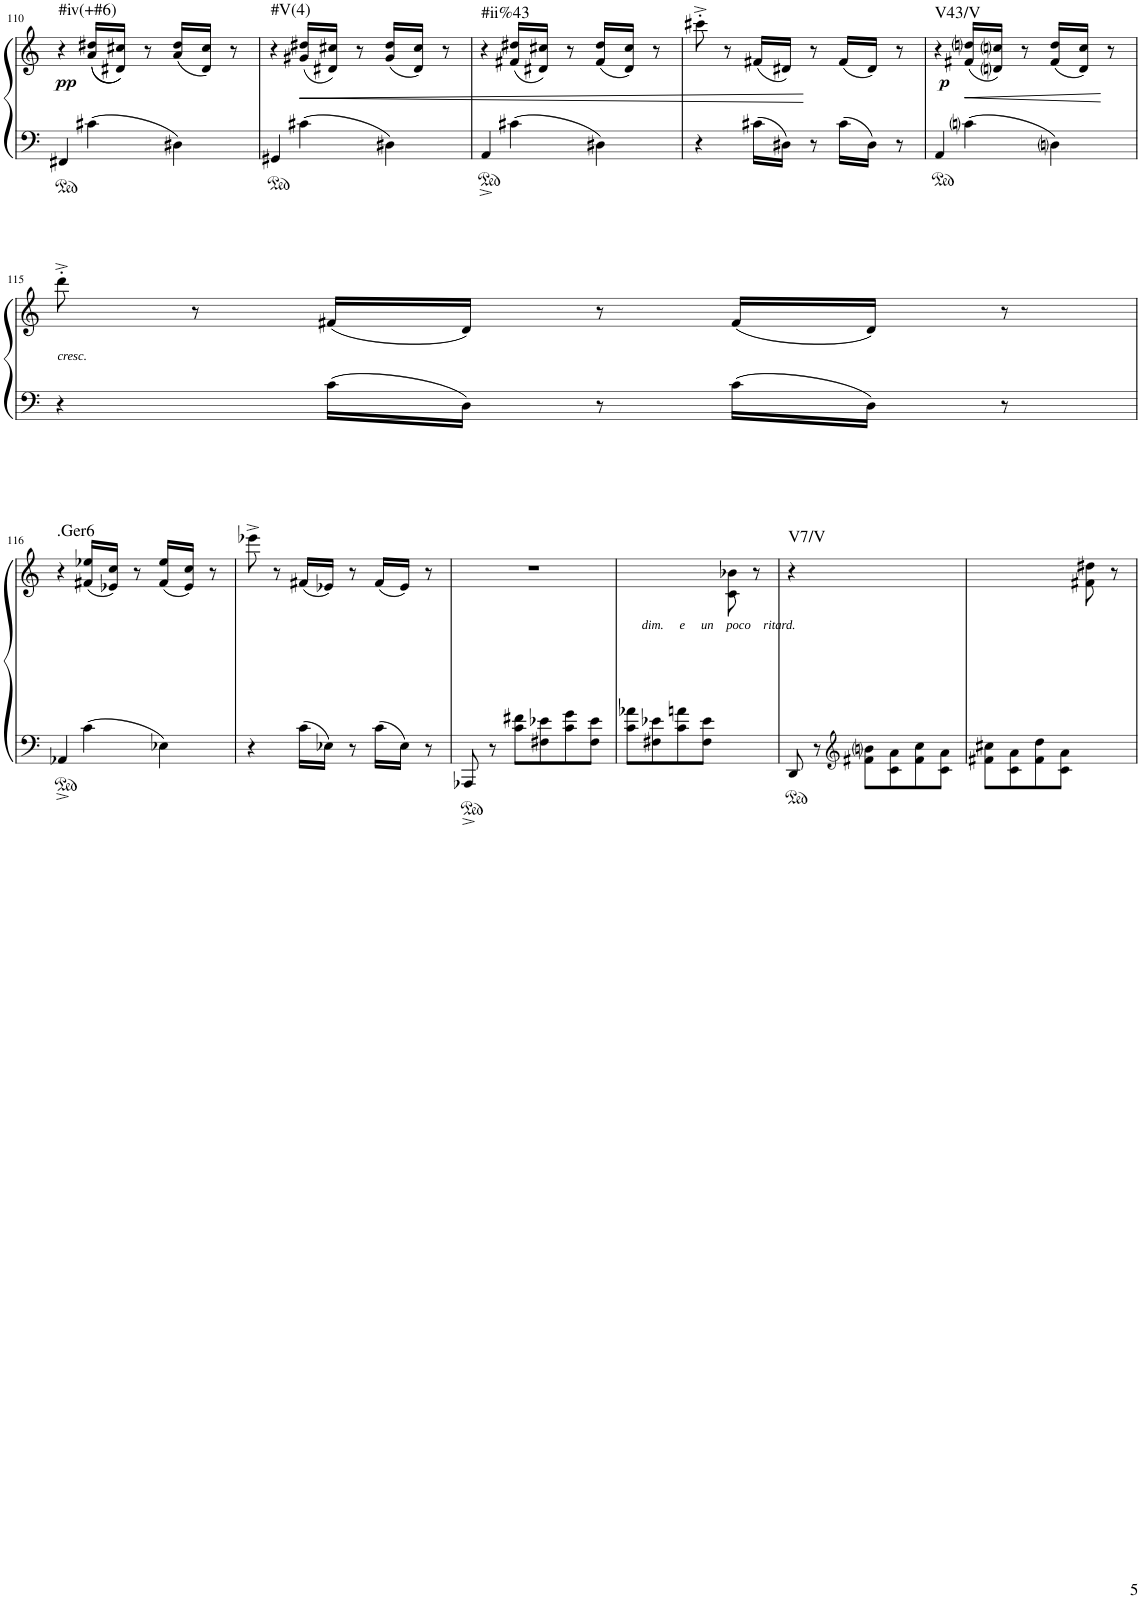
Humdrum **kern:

**kern	**kern	**dynam	**harte
*part1	*part1	*part1	*part1
*staff2	*staff1	*staff1/2	*
*I"Midi_1	*	*	*
!!LO:PB:g=z
*clefF4	*clefG2	*	*
*k[]	*k[]	*	*
*M3/4	*M3/4	*	*
=110	=110	=110	=110
!	!	!LO:DY:b	!LO:H:kt=#iv(+#6)
4FF#X/	4r	pp	N
4c#X\	((16a/ 16dd#X/LL	.	.
.	16d#X/ 16cc#X/JJ))	.	.
.	8r	.	.
4D#X\	(16a/ 16dd#/LL	.	.
.	16d#/ 16cc#/JJ)	.	.
.	8r	.	.
=111	=111	=111	=111
!	!	!	!LO:H:kt=#V(4)
4GG#X/	4r	.	N
!	!	!LO:HP:b	!
4c#X\	(16g#X/ 16dd#X/LL	<	.
.	16d#X/ 16cc#X/JJ)	.	.
.	8r	.	.
4D#X\	(16g#/ 16dd#/LL	.	.
.	16d#/ 16cc#/JJ)	.	.
.	8r	.	.
=112	=112	=112	=112
!	!	!	!LO:H:kt=#ii%43
4AA^/	4r	.	N
4c#X\	(16f#X/ 16dd#X/LL	.	.
.	16d#X/ 16cc#X/JJ)	.	.
.	8r	.	.
4D#X\	(16f#/ 16dd#/LL	.	.
.	16d#/ 16cc#/JJ)	.	.
.	8r	.	.
=113	=113	=113	=113
4r	8ccc#X'^\	.	.
.	8r	.	.
16c#X\LL	(16f#X/LL	.	.
16D#X\JJ	16d#X/JJ)	.	.
8r	8r	[	.
16c#\LL	(16f#/LL	.	.
16D#\JJ	16d#/JJ)	.	.
8r	8r	.	.
=114	=114	=114	=114
!	!	!LO:DY:b	!LO:H:kt=V43/V
4AA/	4r	p	N
!	!	!LO:HP:b	!
4cni\	(16f#X/ 16ddni/LL	<	.
.	16dni/ 16ccni/JJ)	.	.
.	8r	.	.
4Dni\	(16f#/ 16dd/LL	.	.
.	16d/ 16cc/JJ)	.	.
.	8r	[	.
!!LO:LB:g=z
=115	=115	=115	=115
!	!LO:TX:b:i:t=cresc.	!	!
4r	8ddd'^\	.	.
.	8r	.	.
16c\LL	(16f#X/LL	.	.
16D\JJ	16d/JJ)	.	.
8r	8r	.	.
16c\LL	(16f#/LL	.	.
16D\JJ	16d/JJ)	.	.
8r	8r	.	.
!!LO:LB:g=z
=116	=116	=116	=116
!	!	!	!LO:H:kt=.Ger6
4AA-X^/	4r	.	N
4c\	(16f#X/ 16ee-X/LL	.	.
.	16e-X/ 16cc/JJ)	.	.
.	8r	.	.
4E-X\	(16f#/ 16ee-/LL	.	.
.	16e-/ 16cc/JJ)	.	.
.	8r	.	.
=117	=117	=117	=117
4r	8eee-X^\	.	.
.	8r	.	.
16c\LL	(16f#X/LL	.	.
16E-X\JJ	16e-X/JJ)	.	.
8r	8r	.	.
16c\LL	(16f#/LL	.	.
16E-\JJ	16e-/JJ)	.	.
8r	8r	.	.
=118	=118	=118	=118
8AAA-X^/	2.r	.	.
8r	.	.	.
8c\ 8f#X\L	.	.	.
8F#X\ 8e-X\	.	.	.
8c\ 8g\	.	.	.
8F#\ 8e-\J	.	.	.
=119	=119	=119	=119
!LO:TX:a:i:t=dim.     e     un    poco    ritard.	!	!	!
8c\ 8a-X\L	2ryy	.	.
8F#X\ 8e-X\	.	.	.
8c\ 8an\	.	.	.
8F#\ 8e-\J	.	.	.
4ryy	8c\ 8b-X\	.	.
.	8r	.	.
=120	=120	=120	=120
!	!	!	!LO:H:kt=V7/V
8DD/	4r	.	N
8r	.	.	.
*clefG2	*	*	*
8f#X\ 8bni\L	4ryy	.	.
8c\ 8a\	.	.	.
8f#\ 8cc\	4ryy	.	.
8c\ 8a\J	.	.	.
=121	=121	=121	=121
8f#X\ 8cc#X\L	2ryy	.	.
8c\ 8a\	.	.	.
8f#\ 8dd\	.	.	.
8c\ 8a\J	.	.	.
4ryy	8f#X\ 8dd#X\	.	.
.	8r	.	.
=	=	=	=
*-	*-	*-	*-
